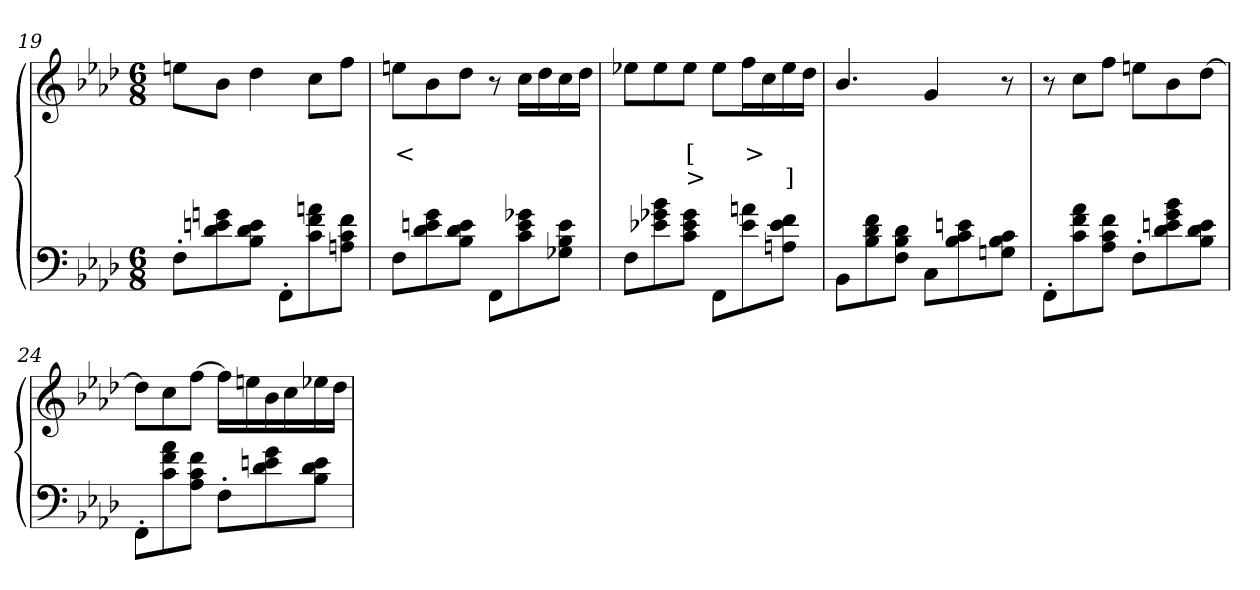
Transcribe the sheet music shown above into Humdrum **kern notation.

**kern	**kern	**text	**text	**text
*part2	*part1	*part1	*part1	*part1
*staff2	*staff1	*staff1	*staff1	*staff1
*clefF4	*clefG2	*	*	*
*k[b-e-a-d-]	*k[b-e-a-d-]	*	*	*
*M6/8	*M6/8	*	*	*
=19	=19	=19	=19	=19
8F'>L	8eenL	.	.	.
8gn 8en 8d-	8b-J	.	.	.
8e 8d- 8B-J	4dd-	.	.	.
8FF'>L	.	.	.	.
8an 8f 8c	8ccL	.	.	.
8f 8c 8AnJ	8ffJ	.	.	.
=20	=20	=20	=20	=20
8FL	8eenL	.	<	.
8g 8en 8d-	8b-	.	.	.
8e 8d- 8B-J	8dd-J	.	.	.
8FFL	8r	.	.	.
8g-X 8e 8c	16ccLL	.	.	.
.	16dd-	.	.	.
8e 8B- 8G-J	16cc	.	.	.
.	16dd-JJ	.	.	.
=21	=21	=21	=21	=21
8FL	8ee-XL	.	.	.
8b- 8g-X 8e-X	8ee-	.	.	.
8g- 8e- 8cJ	8ee-J	.	[	>
8FFL	8ee-L	.	.	.
8an 8e-	16ffL	.	>	.
.	16cc	.	.	.
8f 8e- 8AnJ	16ee-	.	.	]
.	16dd-JJ	.	.	.
=22	=22	=22	=22	=22
8BB-L	4.b-/	.	.	.
8f 8d- 8B-	.	.	.	.
8d- 8B- 8FJ	.	.	.	.
8CL	4g/	.	.	.
8en 8c 8B-	.	.	.	.
8c 8B- 8GnJ	8r	.	]	.
=23	=23	=23	=23	=23
8FF'>L	8r	.	.	.
8a- 8f 8c	8ccL	.	.	.
8f 8c 8A-J	8ffJ	.	.	.
8F'>L	8eenL	.	.	.
8b- 8g 8en 8d-	8b-	.	.	.
8e 8d- 8B-J	[8dd-J	.	.	.
=24	=24	=24	=24	=24
8FF'>L	8dd-L]	.	.	.
8a- 8f 8c	8cc	.	.	.
8f 8c 8A-J	[8ffJ	.	.	.
8F'>L	16ffLL]	.	.	.
.	16een	.	.	.
8g 8en 8d-	16b-	.	.	.
.	16cc	.	.	.
8e 8d- 8B-J	16ee-X	.	.	.
.	16dd-JJ	.	.	.
=	=	=	=	=
*-	*-	*-	*-	*-
